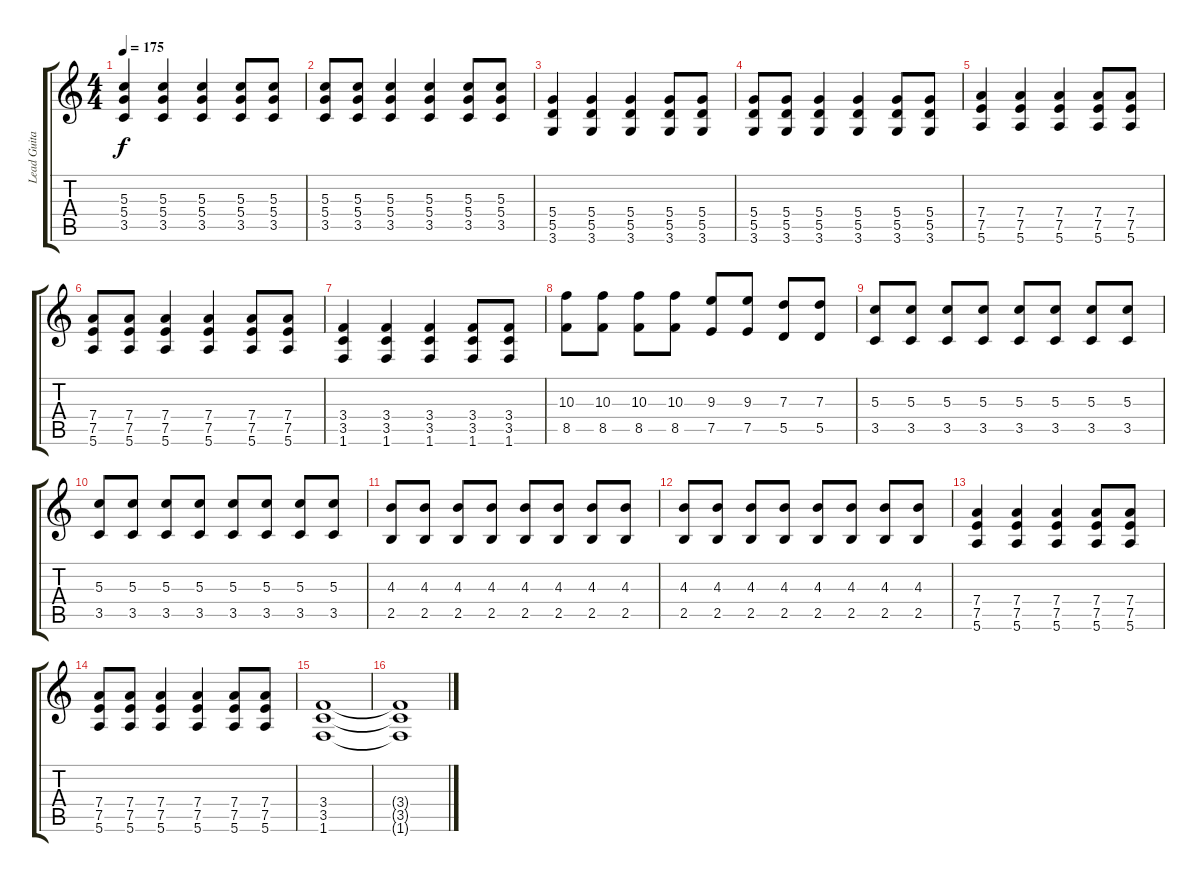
\track ("Lead Guitar" "Lead Guita") {instrument distortionguitar}
\staff {score tabs}
\tuning (E4 B3 G3 D3 A2 E2) {hide}
\ts (4 4)
\tempo 175
\clef g2
\ks c
(5.3 5.4 3.5).4{dy f} (5.3 5.4 3.5).4 (5.3 5.4 3.5).4 (5.3 5.4 3.5).8 (5.3 5.4 3.5).8 |
(5.3 5.4 3.5).8 (5.3 5.4 3.5).8 (5.3 5.4 3.5).4 (5.3 5.4 3.5).4 (5.3 5.4 3.5).8 (5.3 5.4 3.5).8 |
(5.4 5.5 3.6).4 (5.4 5.5 3.6).4 (5.4 5.5 3.6).4 (5.4 5.5 3.6).8 (5.4 5.5 3.6).8 |
(5.4 5.5 3.6).8 (5.4 5.5 3.6).8 (5.4 5.5 3.6).4 (5.4 5.5 3.6).4 (5.4 5.5 3.6).8 (5.4 5.5 3.6).8 |
(7.4 7.5 5.6).4 (7.4 7.5 5.6).4 (7.4 7.5 5.6).4 (7.4 7.5 5.6).8 (7.4 7.5 5.6).8 |
(7.4 7.5 5.6).8 (7.4 7.5 5.6).8 (7.4 7.5 5.6).4 (7.4 7.5 5.6).4 (7.4 7.5 5.6).8 (7.4 7.5 5.6).8 |
(3.4 3.5 1.6).4 (3.4 3.5 1.6).4 (3.4 3.5 1.6).4 (3.4 3.5 1.6).8 (3.4 3.5 1.6).8 |
(10.3 8.5).8 (10.3 8.5).8 (10.3 8.5).8 (10.3 8.5).8 (9.3 7.5).8 (9.3 7.5).8 (7.3 5.5).8 (7.3 5.5).8 |
(5.3 3.5).8 (5.3 3.5).8 (5.3 3.5).8 (5.3 3.5).8 (5.3 3.5).8 (5.3 3.5).8 (5.3 3.5).8 (5.3 3.5).8 |
(5.3 3.5).8 (5.3 3.5).8 (5.3 3.5).8 (5.3 3.5).8 (5.3 3.5).8 (5.3 3.5).8 (5.3 3.5).8 (5.3 3.5).8 |
(4.3 2.5).8 (4.3 2.5).8 (4.3 2.5).8 (4.3 2.5).8 (4.3 2.5).8 (4.3 2.5).8 (4.3 2.5).8 (4.3 2.5).8 |
(4.3 2.5).8 (4.3 2.5).8 (4.3 2.5).8 (4.3 2.5).8 (4.3 2.5).8 (4.3 2.5).8 (4.3 2.5).8 (4.3 2.5).8 |
(7.4 7.5 5.6).4 (7.4 7.5 5.6).4 (7.4 7.5 5.6).4 (7.4 7.5 5.6).8 (7.4 7.5 5.6).8 |
(7.4 7.5 5.6).8 (7.4 7.5 5.6).8 (7.4 7.5 5.6).4 (7.4 7.5 5.6).4 (7.4 7.5 5.6).8 (7.4 7.5 5.6).8 |
(3.4 3.5 1.6).1 |
(3.4{t} 3.5{t} 1.6{t}).1
